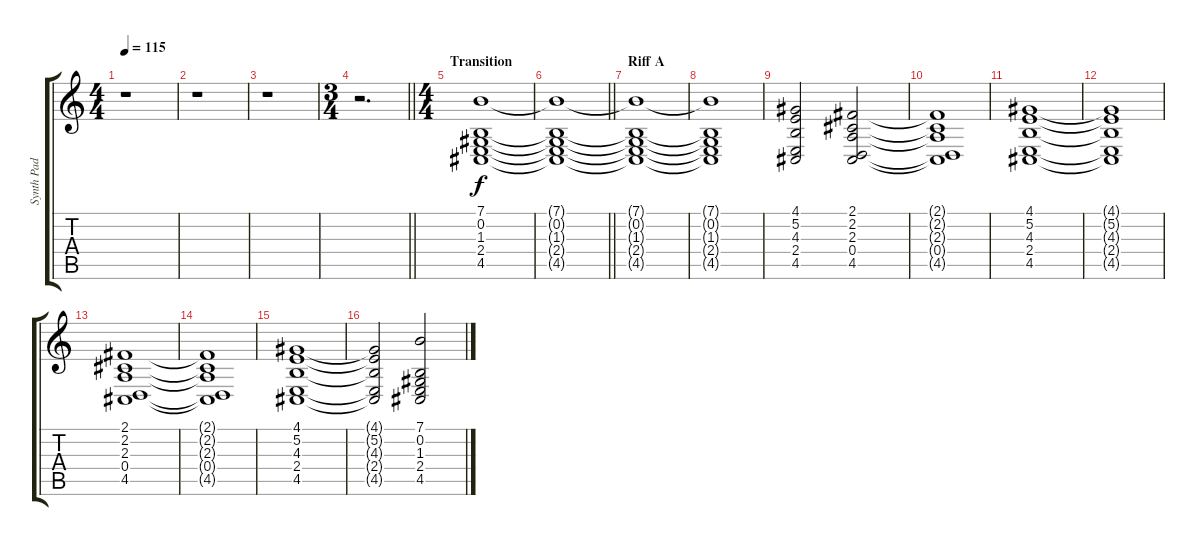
\track ("Synth Pad" "Synth Pad") {instrument pad8sweep}
\staff {score tabs}
\tuning (E4 B3 G3 D3 A2 E2) {hide}
\ts (4 4)
\tempo 115
\clef g2
\ks c
r.1{dy f} |
r.1 |
r.1 |
\ts (3 4)
\barLineRight lightlight
r.2{d volume 0} |
\ts (4 4)
\section ("" "Transition")
(7.1 0.2 1.3 2.4 4.5).1{volume 10} |
\barLineRight lightlight
(7.1{t} 0.2{t} 1.3{t} 2.4{t} 4.5{t}).1 |
\section ("" "Riff A")
(7.1{t} 0.2{t} 1.3{t} 2.4{t} 4.5{t}).1{volume 5} |
(7.1{t} 0.2{t} 1.3{t} 2.4{t} 4.5{t}).1 |
(4.1 5.2 4.3 2.4 4.5).2 (2.1 2.2 2.3 0.4 4.5).2 |
(2.1{t} 2.2{t} 2.3{t} 0.4{t} 4.5{t}).1 |
(4.1 5.2 4.3 2.4 4.5).1 |
(4.1{t} 5.2{t} 4.3{t} 2.4{t} 4.5{t}).1 |
(2.1 2.2 2.3 0.4 4.5).1 |
(2.1{t} 2.2{t} 2.3{t} 0.4{t} 4.5{t}).1 |
(4.1 5.2 4.3 2.4 4.5).1 |
(4.1{t} 5.2{t} 4.3{t} 2.4{t} 4.5{t}).2 (7.1 0.2 1.3 2.4 4.5).2
